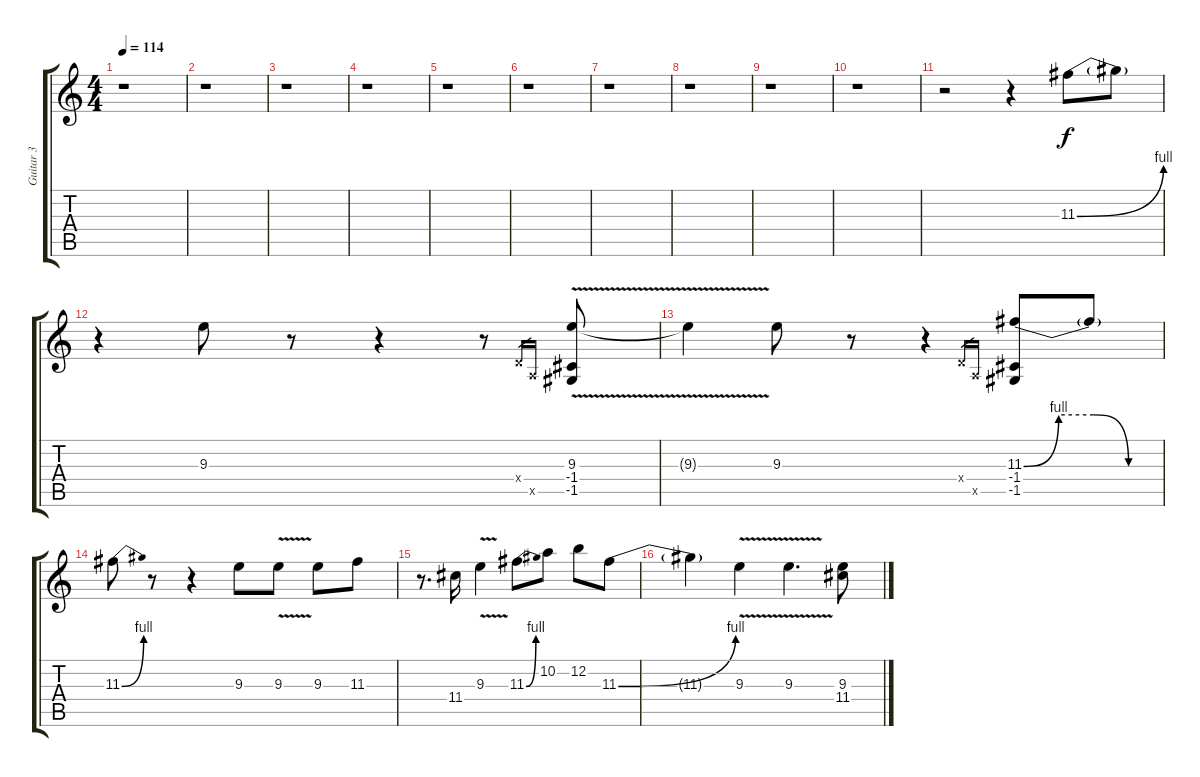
\track ("Guitar 3" "Guitar 3") {instrument distortionguitar}
\staff {score tabs}
\tuning (E4 B3 G3 D3 A2 E2) {hide}
\ts (4 4)
\tempo 114
\clef g2
\ks c
r.1{dy f} |
r.1 |
r.1 |
r.1 |
r.1 |
r.1 |
r.1 |
r.1 |
r.1 |
r.1 |
r.2 r.4 11.3{be (bend 0 0 60 4)}.8 11.3{t}.8 |
r.4 9.3.8 r.8 r.4 r.8 0.4{x}.16{gr} 0.5{x}.16{gr} (9.3{v} -1.4{v} -1.5{v}).8 |
9.3{t}.4 9.3.8 r.8 r.4 0.4{x}.16{gr} 0.5{x}.16{gr} (11.3{be (custom 0 0 15 4 30 4 45 0 60 0)} -1.4 -1.5).8 11.3{t}.8 |
11.3{be (bend 0 0 60 4)}.8 r.8 r.4 9.3.8 9.3{v}.8 9.3.8 11.3.8 |
r.8{d} 11.4.16 9.3{v}.4 11.3{be (bend 0 0 60 4)}.8 10.2.8 12.2.8 11.3{be (bend 0 0 60 4)}.8 |
11.3{t}.4 9.3{v}.4 9.3{v}.4{d} (9.3 11.4).8
